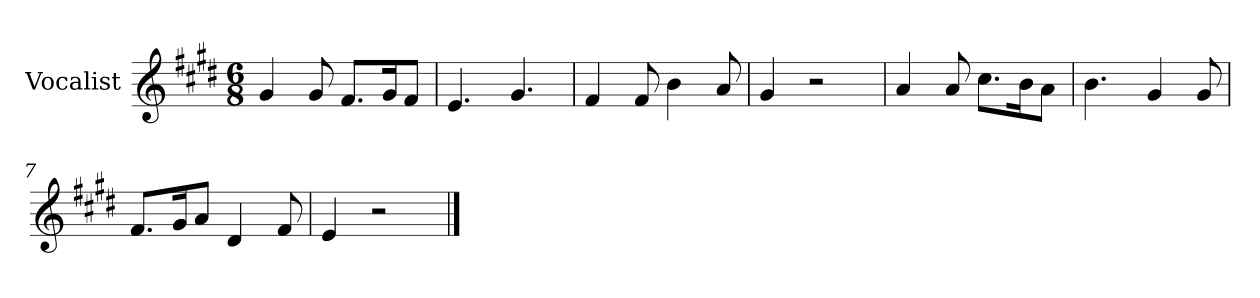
**kern
*part1
*staff1
*I"Vocalist
*k[f#c#g#d#]
*E:
*M6/8
=1
4g#
8g#
8.f#L
16g#K
8f#J
=2
4.e
4.g#
=3
4f#
8f#
4b
8a
=4
4g#
2r
=5
4a
8a
8.cc#L
16bK
8aJ
=6
4.b
4g#
8g#
=7
8.f#L
16g#K
8aJ
4d#
8f#
=8
4e
2r
==
*-
